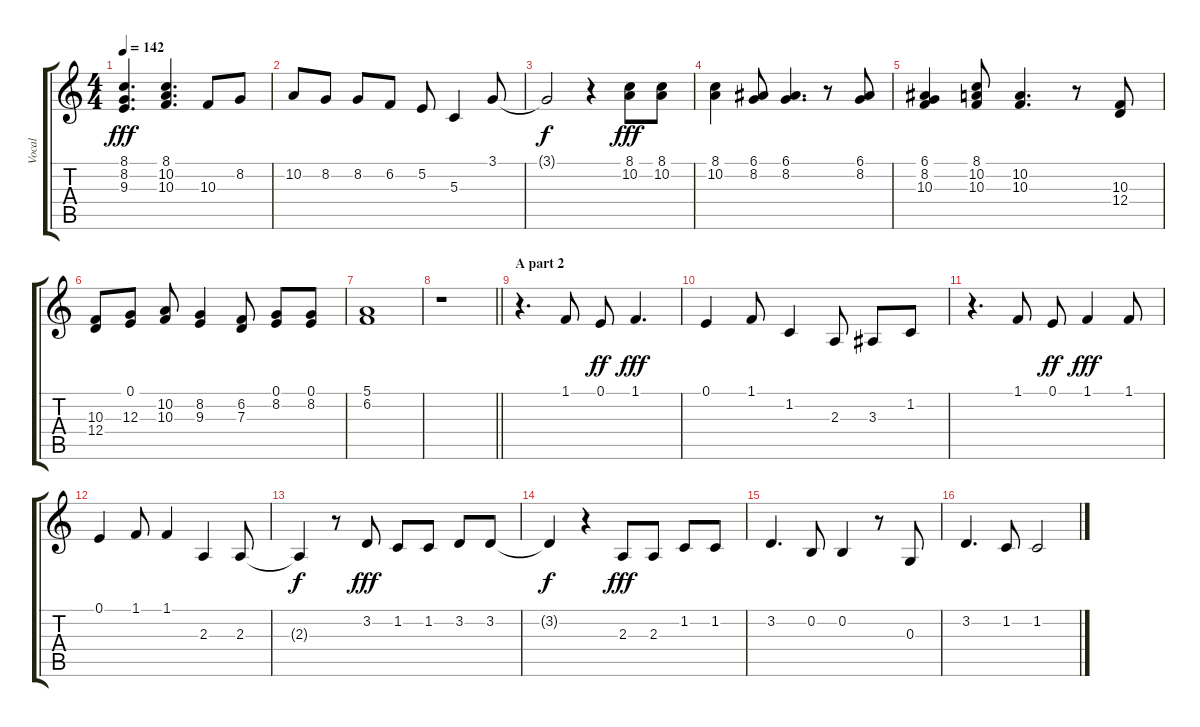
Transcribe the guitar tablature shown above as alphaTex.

\track ("Vocal" "Vocal") {instrument sopranosax}
\staff {score tabs}
\tuning (E4 B3 G3 D3 A2 E2) {hide}
\ts (4 4)
\tempo 142
\clef g2
\ks c
(8.1 8.2 9.3).4{d dy fff} (8.1 10.2 10.3).4{d} 10.3.8 8.2.8 |
10.2.8 8.2.8 8.2.8 6.2.8 5.2.8 5.3.4 3.1.8 |
3.1{t}.2{dy f} r.4 (8.1 10.2).8{dy fff} (8.1 10.2).8 |
(8.1 10.2).4 (6.1 8.2).8 (6.1 8.2).4{d} r.8 (6.1 8.2).8 |
(6.1 8.2 10.3).4 (8.1 10.2 10.3).8 (10.2 10.3).4{d} r.8 (10.3 12.4).8 |
(10.3 12.4).8 (0.1 12.3).8 (10.2 10.3).8 (8.2 9.3).4 (6.2 7.3).8 (0.1 8.2).8 (0.1 8.2).8 |
(5.1 6.2).1 |
\barLineRight lightlight
r.1 |
\section ("" "A part 2")
r.4{d} 1.1.8{volume 15 instrument sopranosax} 0.1.8{dy ff} 1.1.4{d dy fff} |
0.1.4 1.1.8 1.2.4 2.3.8 3.3.8 1.2.8 |
r.4{d} 1.1.8 0.1.8{dy ff} 1.1.4{dy fff} 1.1.8 |
0.1.4 1.1.8 1.1.4 2.3.4 2.3.8 |
2.3{t}.4{dy f} r.8 3.2.8{dy fff} 1.2.8 1.2.8 3.2.8 3.2.8 |
3.2{t}.4{dy f} r.4 2.3.8{dy fff} 2.3.8 1.2.8 1.2.8 |
3.2.4{d} 0.2.8 0.2.4 r.8 0.3.8 |
3.2.4{d} 1.2.8 1.2.2
